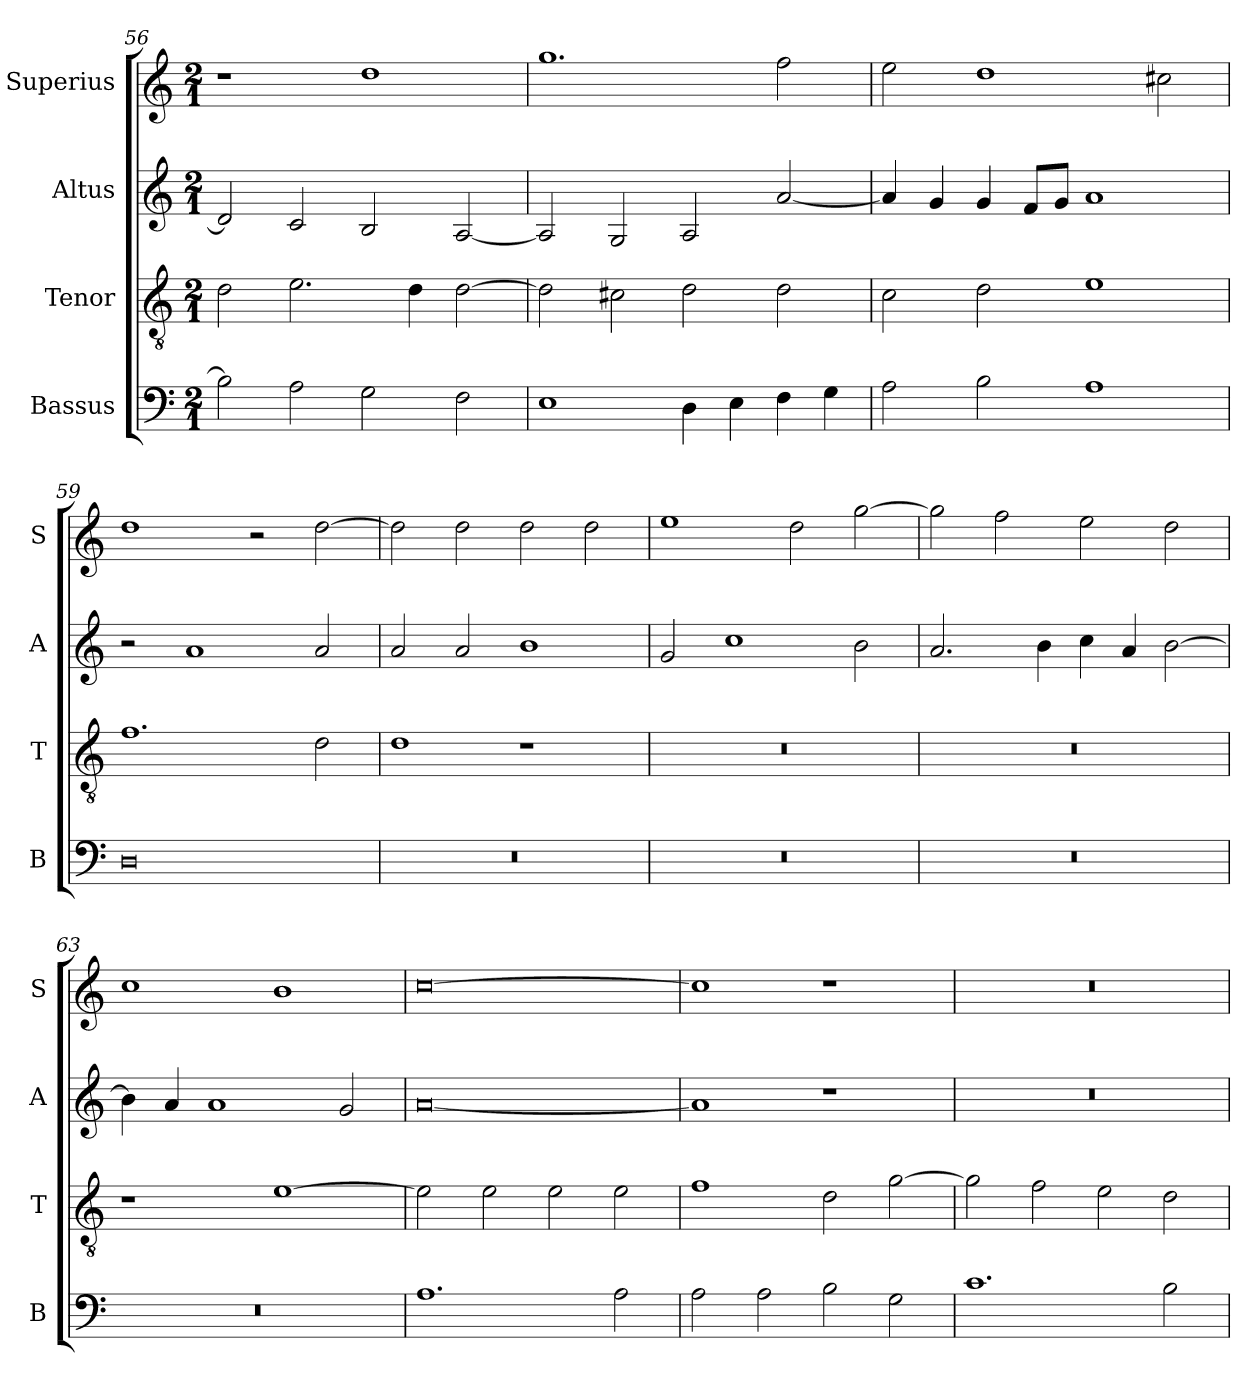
**kern	**kern	**kern	**kern
*part4	*part3	*part2	*part1
*staff4	*staff3	*staff2	*staff1
*I"Bassus	*I"Tenor	*I"Altus	*I"Superius
*I'B	*I'T	*I'A	*I'S
*clefF4	*clefGv2	*clefG2	*clefG2
*k[]	*k[]	*k[]	*k[]
*C:	*C:	*C:	*C:
*M2/1	*M2/1	*M2/1	*M2/1
=56	=56	=56	=56
2B]	2d	2d]	1r
2A	2.e	2c	.
2G	.	2B	1dd
.	4d	.	.
2F	[2d	[2A	.
=57	=57	=57	=57
1E	2d]	2A]	1.gg
.	2c#X	2G	.
4D	2d	2A	.
4E	.	.	.
4F	2d	[2a	2ff
4G	.	.	.
=58	=58	=58	=58
2A	2c	4a]	2ee
.	.	4g	.
2B	2d	4g	1dd
.	.	8fL	.
.	.	8gJ	.
1A	1e	1a	.
.	.	.	2cc#X
=59	=59	=59	=59
0D	1.f	2r	1dd
.	.	1a	.
.	.	.	2r
.	2d	2a	[2dd
=60	=60	=60	=60
0r	1d	2a	2dd]
.	.	2a	2dd
.	1r	1b	2dd
.	.	.	2dd
=61	=61	=61	=61
0r	0r	2g	1ee
.	.	1cc	.
.	.	.	2dd
.	.	2b	[2gg
=62	=62	=62	=62
0r	0r	2.a	2gg]
.	.	.	2ff
.	.	4b	.
.	.	4cc	2ee
.	.	4a	.
.	.	[2b	2dd
=63	=63	=63	=63
0r	1r	4b]	1cc
.	.	4a	.
.	.	1a	.
.	[1e	.	1b
.	.	2g	.
=64	=64	=64	=64
1.A	2e]	[0a	[0cc
.	2e	.	.
.	2e	.	.
2A	2e	.	.
=65	=65	=65	=65
2A	1f	1a]	1cc]
2A	.	.	.
2B	2d	1r	1r
2G	[2g	.	.
=66	=66	=66	=66
1.c	2g]	0r	0r
.	2f	.	.
.	2e	.	.
2B	2d	.	.
=	=	=	=
*-	*-	*-	*-
